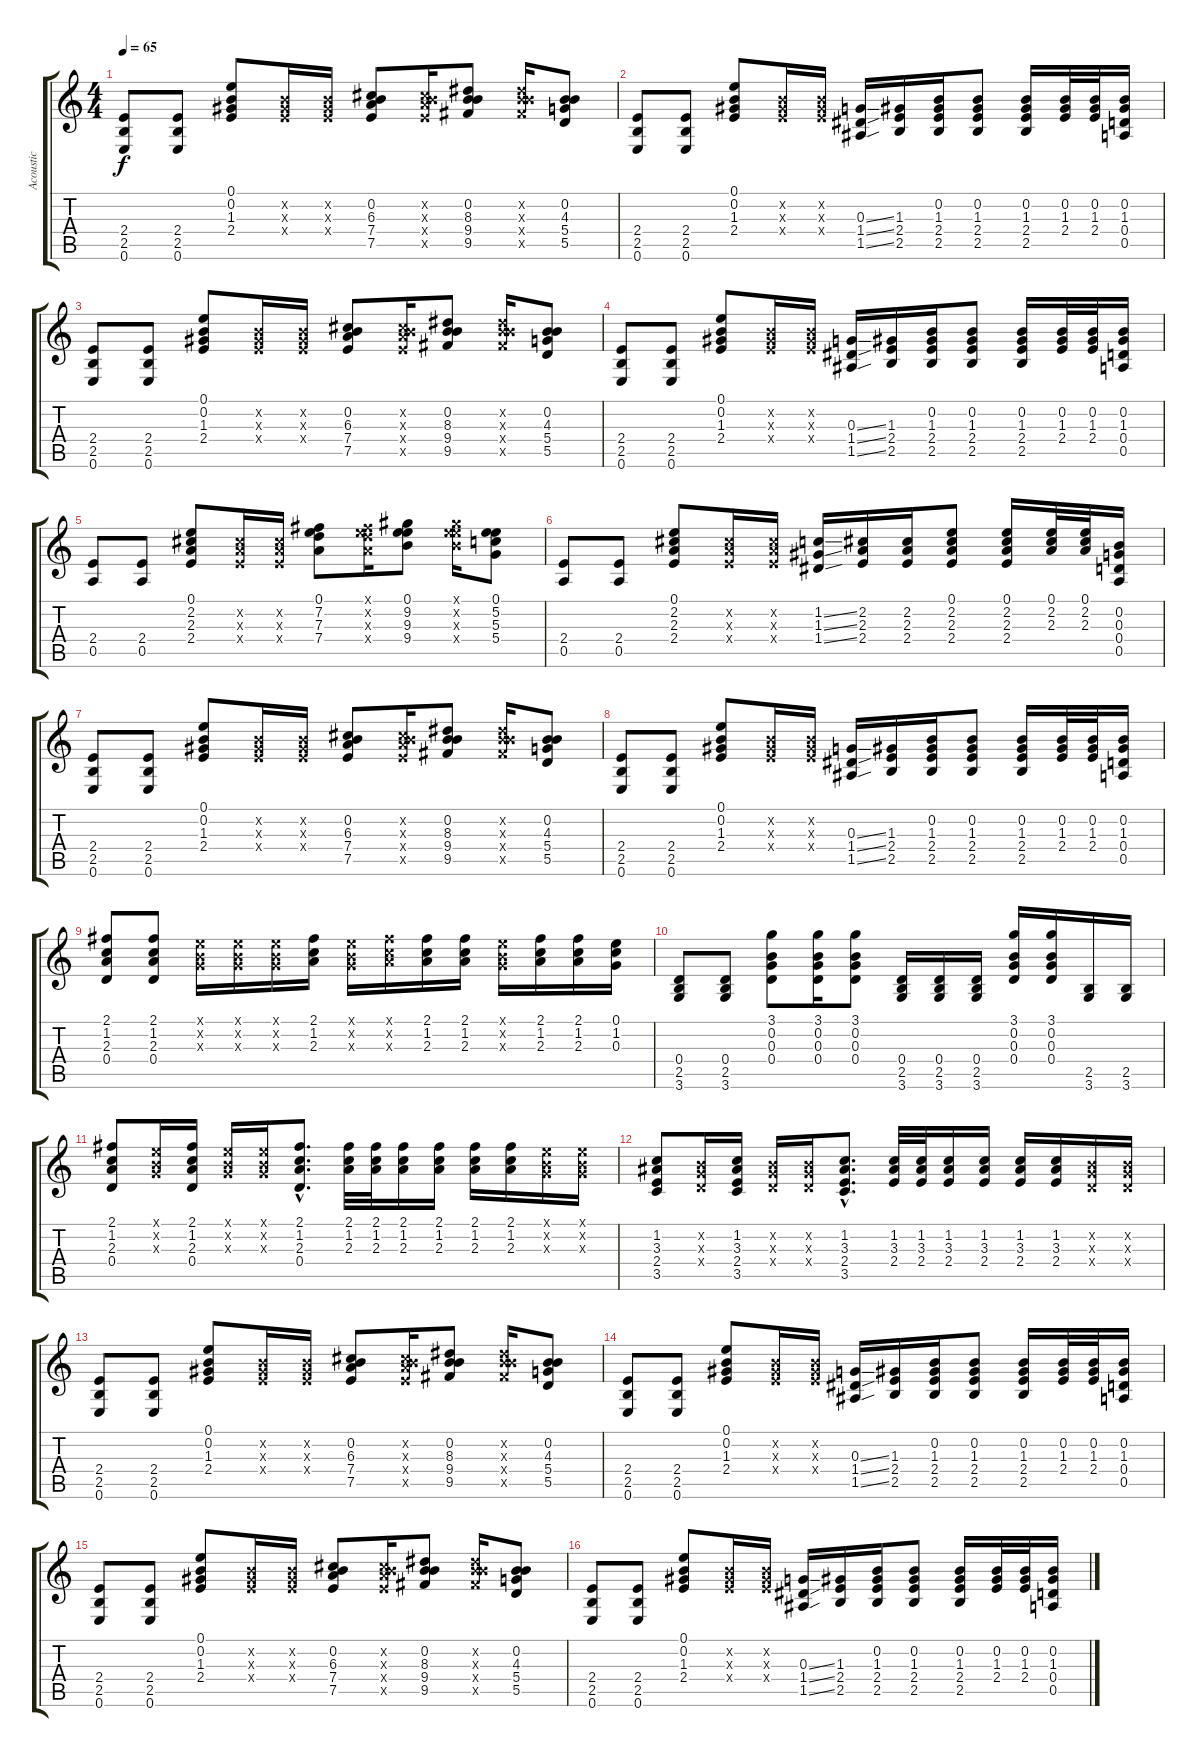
\track ("Acoustic" "Acoustic") {instrument acousticguitarsteel}
\staff {score tabs}
\tuning (E4 B3 G3 D3 A2 E2) {hide}
\ts (4 4)
\tempo 65
\clef g2
\ks c
(2.4 2.5 0.6).8{dy f} (2.4 2.5 0.6).8 (0.1 0.2 1.3 2.4).8 (0.2{x} 1.3{x} 2.4{x}).16 (0.2{x} 1.3{x} 2.4{x}).16 (0.2 6.3 7.4 7.5).8 (0.2{x} 6.3{x} 7.4{x} 7.5{x}).16 (0.2 8.3 9.4 9.5).8 (0.2{x} 8.3{x} 9.4{x} 9.5{x}).16 (0.2 4.3 5.4 5.5).8 |
(2.4 2.5 0.6).8 (2.4 2.5 0.6).8 (0.1 0.2 1.3 2.4).8 (0.2{x} 1.3{x} 2.4{x}).16 (0.2{x} 1.3{x} 2.4{x}).16 (0.3{ss} 1.4{ss} 1.5{ss}).16 (1.3 2.4 2.5).16 (0.2 1.3 2.4 2.5).16 (0.2 1.3 2.4 2.5).8 (0.2 1.3 2.4 2.5).16 (0.2 1.3 2.4).32 (0.2 1.3 2.4).32 (0.2 1.3 0.4 0.5).16 |
(2.4 2.5 0.6).8 (2.4 2.5 0.6).8 (0.1 0.2 1.3 2.4).8 (0.2{x} 1.3{x} 2.4{x}).16 (0.2{x} 1.3{x} 2.4{x}).16 (0.2 6.3 7.4 7.5).8 (0.2{x} 6.3{x} 7.4{x} 7.5{x}).16 (0.2 8.3 9.4 9.5).8 (0.2{x} 8.3{x} 9.4{x} 9.5{x}).16 (0.2 4.3 5.4 5.5).8 |
(2.4 2.5 0.6).8 (2.4 2.5 0.6).8 (0.1 0.2 1.3 2.4).8 (0.2{x} 1.3{x} 2.4{x}).16 (0.2{x} 1.3{x} 2.4{x}).16 (0.3{ss} 1.4{ss} 1.5{ss}).16 (1.3 2.4 2.5).16 (0.2 1.3 2.4 2.5).16 (0.2 1.3 2.4 2.5).8 (0.2 1.3 2.4 2.5).16 (0.2 1.3 2.4).32 (0.2 1.3 2.4).32 (0.2 1.3 0.4 0.5).16 |
(2.4 0.5).8 (2.4 0.5).8 (0.1 2.2 2.3 2.4).8 (2.2{x} 2.3{x} 2.4{x}).16 (2.2{x} 2.3{x} 2.4{x}).16 (0.1 7.2 7.3 7.4).8 (0.1{x} 7.2{x} 7.3{x} 7.4{x}).16 (0.1 9.2 9.3 9.4).8 (0.1{x} 9.2{x} 9.3{x} 9.4{x}).16 (0.1 5.2 5.3 5.4).8 |
(2.4 0.5).8 (2.4 0.5).8 (0.1 2.2 2.3 2.4).8 (2.2{x} 2.3{x} 2.4{x}).16 (2.2{x} 2.3{x} 2.4{x}).16 (1.2{ss} 1.3{ss} 1.4{ss}).16 (2.2 2.3 2.4).16 (2.2 2.3 2.4).16 (0.1 2.2 2.3 2.4).8 (0.1 2.2 2.3 2.4).16 (0.1 2.2 2.3).32 (0.1 2.2 2.3).32 (0.2 0.3 0.4 0.5).16 |
(2.4 2.5 0.6).8 (2.4 2.5 0.6).8 (0.1 0.2 1.3 2.4).8 (0.2{x} 1.3{x} 2.4{x}).16 (0.2{x} 1.3{x} 2.4{x}).16 (0.2 6.3 7.4 7.5).8 (0.2{x} 6.3{x} 7.4{x} 7.5{x}).16 (0.2 8.3 9.4 9.5).8 (0.2{x} 8.3{x} 9.4{x} 9.5{x}).16 (0.2 4.3 5.4 5.5).8 |
(2.4 2.5 0.6).8 (2.4 2.5 0.6).8 (0.1 0.2 1.3 2.4).8 (0.2{x} 1.3{x} 2.4{x}).16 (0.2{x} 1.3{x} 2.4{x}).16 (0.3{ss} 1.4{ss} 1.5{ss}).16 (1.3 2.4 2.5).16 (0.2 1.3 2.4 2.5).16 (0.2 1.3 2.4 2.5).8 (0.2 1.3 2.4 2.5).16 (0.2 1.3 2.4).32 (0.2 1.3 2.4).32 (0.2 1.3 0.4 0.5).16 |
(2.1 1.2 2.3 0.4).8 (2.1 1.2 2.3 0.4).8 (0.1{x} 0.2{x} 0.3{x}).16 (0.1{x} 0.2{x} 0.3{x}).16 (0.1{x} 0.2{x} 0.3{x}).16 (2.1 1.2 2.3).16 (0.1{x} 0.2{x} 0.3{x}).16 (2.1{x} 1.2{x} 2.3{x}).16 (2.1 1.2 2.3).16 (2.1 1.2 2.3).16 (0.1{x} 0.2{x} 0.3{x}).16 (2.1 1.2 2.3).16 (2.1 1.2 2.3).16 (0.1 1.2 0.3).16 |
(0.4 2.5 3.6).8 (0.4 2.5 3.6).8 (3.1 0.2 0.3 0.4).8 (3.1 0.2 0.3 0.4).16 (3.1 0.2 0.3 0.4).8 (0.4 2.5 3.6).16 (0.4 2.5 3.6).16 (0.4 2.5 3.6).16 (3.1 0.2 0.3 0.4).16 (3.1 0.2 0.3 0.4).16 (2.5 3.6).16 (2.5 3.6).16 |
(2.1 1.2 2.3 0.4).8 (0.1{x} 0.2{x} 0.3{x}).16 (2.1 1.2 2.3 0.4).16 (0.1{x} 0.2{x} 0.3{x}).16 (0.1{x} 0.2{x} 0.3{x}).16 (2.1{hac} 1.2{hac} 2.3{hac} 0.4{hac}).8{d} (2.1 1.2 2.3).32 (2.1 1.2 2.3).32 (2.1 1.2 2.3).16 (2.1 1.2 2.3).16 (2.1 1.2 2.3).16 (2.1 1.2 2.3).16 (0.1{x} 0.2{x} 0.3{x}).16 (0.1{x} 0.2{x} 0.3{x}).16 |
(1.2 3.3 2.4 3.5).8 (0.2{x} 0.3{x} 0.4{x}).16 (1.2 3.3 2.4 3.5).16 (0.2{x} 0.3{x} 0.4{x}).16 (0.2{x} 0.3{x} 0.4{x}).16 (1.2{hac} 3.3{hac} 2.4{hac} 3.5{hac}).8{d} (1.2 3.3 2.4).32 (1.2 3.3 2.4).32 (1.2 3.3 2.4).16 (1.2 3.3 2.4).16 (1.2 3.3 2.4).16 (1.2 3.3 2.4).16 (0.2{x} 0.3{x} 0.4{x}).16 (0.2{x} 0.3{x} 0.4{x}).16 |
(2.4 2.5 0.6).8 (2.4 2.5 0.6).8 (0.1 0.2 1.3 2.4).8 (0.2{x} 1.3{x} 2.4{x}).16 (0.2{x} 1.3{x} 2.4{x}).16 (0.2 6.3 7.4 7.5).8 (0.2{x} 6.3{x} 7.4{x} 7.5{x}).16 (0.2 8.3 9.4 9.5).8 (0.2{x} 8.3{x} 9.4{x} 9.5{x}).16 (0.2 4.3 5.4 5.5).8 |
(2.4 2.5 0.6).8 (2.4 2.5 0.6).8 (0.1 0.2 1.3 2.4).8 (0.2{x} 1.3{x} 2.4{x}).16 (0.2{x} 1.3{x} 2.4{x}).16 (0.3{ss} 1.4{ss} 1.5{ss}).16 (1.3 2.4 2.5).16 (0.2 1.3 2.4 2.5).16 (0.2 1.3 2.4 2.5).8 (0.2 1.3 2.4 2.5).16 (0.2 1.3 2.4).32 (0.2 1.3 2.4).32 (0.2 1.3 0.4 0.5).16 |
(2.4 2.5 0.6).8 (2.4 2.5 0.6).8 (0.1 0.2 1.3 2.4).8 (0.2{x} 1.3{x} 2.4{x}).16 (0.2{x} 1.3{x} 2.4{x}).16 (0.2 6.3 7.4 7.5).8 (0.2{x} 6.3{x} 7.4{x} 7.5{x}).16 (0.2 8.3 9.4 9.5).8 (0.2{x} 8.3{x} 9.4{x} 9.5{x}).16 (0.2 4.3 5.4 5.5).8 |
(2.4 2.5 0.6).8 (2.4 2.5 0.6).8 (0.1 0.2 1.3 2.4).8 (0.2{x} 1.3{x} 2.4{x}).16 (0.2{x} 1.3{x} 2.4{x}).16 (0.3{ss} 1.4{ss} 1.5{ss}).16 (1.3 2.4 2.5).16 (0.2 1.3 2.4 2.5).16 (0.2 1.3 2.4 2.5).8 (0.2 1.3 2.4 2.5).16 (0.2 1.3 2.4).32 (0.2 1.3 2.4).32 (0.2 1.3 0.4 0.5).16
